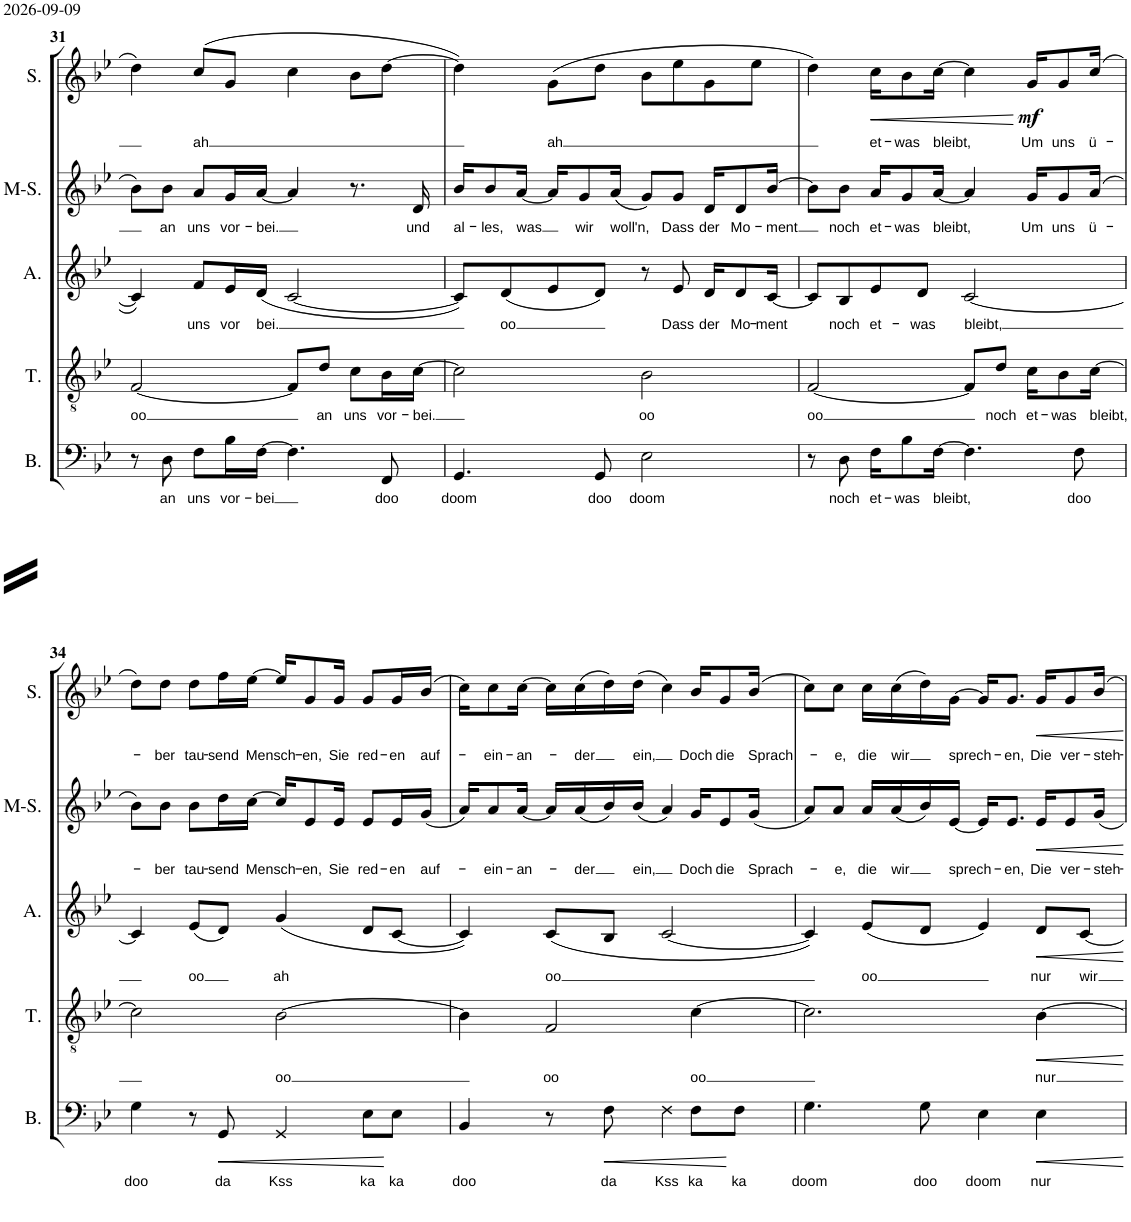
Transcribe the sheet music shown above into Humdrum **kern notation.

**kern	**text	**dynam	**kern	**text	**kern	**text	**kern	**text	**kern	**text	**dynam
*part5	*part5	*part5	*part4	*part4	*part3	*part3	*part2	*part2	*part1	*part1	*part1
*staff5	*staff5	*staff5	*staff4	*staff4	*staff3	*staff3	*staff2	*staff2	*staff1	*staff1	*staff1
*I"Bass	*	*	*I"Tenor	*	*I"Alto	*	*I"Mezzo-soprano	*	*I"Soprano	*	*
*I'B.	*	*	*I'T.	*	*I'A.	*	*I'M-S.	*	*I'S.	*	*
!!LO:PB:g=z
*clefF4	*	*	*clefGv2	*	*clefG2	*	*clefG2	*	*clefG2	*	*
*	*	*	*Trd7c12	*	*	*	*	*	*	*	*
*k[b-e-]	*	*	*k[b-e-]	*	*k[b-e-]	*	*k[b-e-]	*	*k[b-e-]	*	*
*g:	*	*	*g:	*	*g:	*	*g:	*	*g:	*	*
*M4/4	*	*	*M4/4	*	*M4/4	*	*M4/4	*	*M4/4	*	*
=31	=31	=31	=31	=31	=31	=31	=31	=31	=31	=31	=31
!	!	!	!	!LO:LY:b	!	!	!	!	!	!	!
8r	.	.	[2F/	oo	4c/]	.	8b-\L	.	4dd\	.	.
!	!LO:LY:b	!	!	!	!	!	!	!LO:LY:b	!	!	!
8D\	an	.	.	.	.	.	8b-\J	an	.	.	.
!	!LO:LY:b	!	!	!	!	!LO:LY:b	!	!LO:LY:b	!	!LO:LY:b	!
8F\L	uns	.	.	.	8f/L	uns	8a/L	uns	(8cc/L	ah	.
!	!LO:LY:b	!	!	!	!	!LO:LY:b	!	!LO:LY:b	!	!	!
16B-\L	vor-	.	.	.	16e-/L	vor	16g/L	vor-	8g/J	.	.
!	!LO:LY:b	!	!	!	!	!LO:LY:b	!	!LO:LY:b	!	!	!
[16F\JJ	-bei	.	.	.	(16d/JJ	bei.	[16a/JJ	-bei.	.	.	.
4.F\]	.	.	8F/L]	.	[2c/	.	4a/]	.	4cc\	.	.
!	!	!	!	!LO:LY:b	!	!	!	!	!	!	!
.	.	.	8d/J	an	.	.	.	.	.	.	.
!	!	!	!	!LO:LY:b	!	!	!	!	!	!	!
.	.	.	8c\L	uns	.	.	8.r	.	8b-\L	.	.
!	!LO:LY:b	!	!	!LO:LY:b	!	!	!	!	!	!	!
8FF/	doo	.	16B-\L	vor-	.	.	.	.	[8dd\J	.	.
!	!	!	!	!LO:LY:b	!	!	!	!LO:LY:b	!	!	!
.	.	.	[16c\JJ	-bei.	.	.	16d/	und	.	.	.
=32	=32	=32	=32	=32	=32	=32	=32	=32	=32	=32	=32
!	!LO:LY:b	!	!	!	!	!	!	!LO:LY:b	!	!	!
4.GG/	doom	.	2c\]	.	8c/L])	.	16b-/KL	al-	4dd\])	.	.
!	!	!	!	!	!	!	!	!LO:LY:b	!	!	!
.	.	.	.	.	.	.	8b-/	-les,	.	.	.
!	!	!	!	!	!	!LO:LY:b	!	!	!	!	!
.	.	.	.	.	(8d/	oo	.	.	.	.	.
!	!	!	!	!	!	!	!	!LO:LY:b	!	!	!
.	.	.	.	.	.	.	[16a/Jk	was	.	.	.
!	!	!	!	!	!	!	!	!	!	!LO:LY:b	!
.	.	.	.	.	8e-/	.	16a/KL]	.	(8g\L	ah	.
!	!	!	!	!	!	!	!	!LO:LY:b	!	!	!
.	.	.	.	.	.	.	8g/	wir	.	.	.
!	!LO:LY:b	!	!	!	!	!	!	!	!	!	!
8GG/	doo	.	.	.	8d/J)	.	.	.	8dd\J	.	.
!	!	!	!	!	!	!	!	!LO:LY:b	!	!	!
.	.	.	.	.	.	.	(16a/Jk	woll'n,	.	.	.
!	!LO:LY:b	!	!	!LO:LY:b	!	!	!	!	!	!	!
2E-\	doom	.	2B-\	oo	8r	.	8g/L)	.	8b-\L	.	.
!	!	!	!	!	!	!LO:LY:b	!	!LO:LY:b	!	!	!
.	.	.	.	.	8e-/	Dass	8g/J	Dass	8ee-\	.	.
!	!	!	!	!	!	!LO:LY:b	!	!LO:LY:b	!	!	!
.	.	.	.	.	16d/KL	der	16d/KL	der	8g\	.	.
!	!	!	!	!	!	!LO:LY:b	!	!LO:LY:b	!	!	!
.	.	.	.	.	8d/	Mo-	8d/	Mo-	.	.	.
.	.	.	.	.	.	.	.	.	8ee-\J	.	.
!	!	!	!	!	!	!LO:LY:b	!	!LO:LY:b	!	!	!
.	.	.	.	.	[16c/Jk	-ment	[16b-/Jk	-ment	.	.	.
=33	=33	=33	=33	=33	=33	=33	=33	=33	=33	=33	=33
!	!	!	!	!LO:LY:b	!	!	!	!	!	!	!
8r	.	.	[2F/	oo	8c/L]	.	8b-\L]	.	4dd\)	.	.
!	!LO:LY:b	!	!	!	!	!LO:LY:b	!	!LO:LY:b	!	!	!
8D\	noch	.	.	.	8B-/	noch	8b-\J	noch	.	.	.
!	!LO:LY:b	!	!	!	!	!LO:LY:b	!	!LO:LY:b	!	!LO:LY:b	!
16F\KL	et-	.	.	.	8e-/	et-	16a/KL	et-	16cc\KL	et-	.
!	!LO:LY:b	!	!	!	!	!	!	!LO:LY:b	!	!LO:LY:b	!
8B-\	-was	.	.	.	.	.	8g/	-was	8b-\	-was	.
!	!	!	!	!	!	!LO:LY:b	!	!	!	!	!
.	.	.	.	.	8d/J	-was	.	.	.	.	.
!	!LO:LY:b	!	!	!	!	!	!	!LO:LY:b	!	!LO:LY:b	!
[16F\Jk	bleibt,	.	.	.	.	.	[16a/Jk	bleibt,	[16cc\Jk	bleibt,	.
!	!	!	!	!	!	!LO:LY:b	!	!	!	!	!
4.F\]	.	.	8F/L]	.	[2c/	bleibt,	4a/]	.	4cc\]	.	.
!	!	!	!	!LO:LY:b	!	!	!	!	!	!	!
.	.	.	8d/J	noch	.	.	.	.	.	.	.
!	!	!	!	!LO:LY:b	!	!	!	!LO:LY:b	!	!LO:LY:b	!LO:DY:b
.	.	.	16c\KL	et-	.	.	16g/KL	Um	16g/KL	Um	mf
!	!	!	!	!LO:LY:b	!	!	!	!LO:LY:b	!	!LO:LY:b	!
.	.	.	8B-\	-was	.	.	8g/	uns	8g/	uns	.
!	!LO:LY:b	!	!	!	!	!	!	!	!	!	!
8F\	doo	.	.	.	.	.	.	.	.	.	.
!	!	!	!	!LO:LY:b	!	!	!	!LO:LY:b	!	!LO:LY:b	!
.	.	.	[16c\Jk	bleibt,	.	.	(16a/Jk	ü-	(16cc/Jk	ü-	.
!!LO:LB:g=z
=34	=34	=34	=34	=34	=34	=34	=34	=34	=34	=34	=34
!	!LO:LY:b	!	!	!	!	!	!	!	!	!	!
4G\	doo	.	2c\]	.	4c/]	.	8b-\L)	.	8dd\L)	.	.
!	!	!	!	!	!	!	!	!LO:LY:b	!	!LO:LY:b	!
.	.	.	.	.	.	.	8b-\J	-ber	8dd\J	-ber	.
!	!	!	!	!	!	!LO:LY:b	!	!LO:LY:b	!	!LO:LY:b	!
8r	.	.	.	.	(8e-/L	oo	8b-\L	tau-	8dd\L	tau-	.
!	!LO:LY:b	!LO:HP:b	!	!	!	!	!	!LO:LY:b	!	!LO:LY:b	!
8GG/	da	<	.	.	8d/J)	.	16dd\L	-send	16ff\L	-send	.
!	!	!	!	!	!	!	!	!LO:LY:b	!	!LO:LY:b	!
.	.	.	.	.	.	.	[16cc\JJ	Mensch-	[16ee-\JJ	Mensch-	.
!	!LO:LY:b	!	!	!LO:LY:b	!	!LO:LY:b	!	!	!	!	!
4GG/	Kss	.	[2B-\	oo	(4g/	ah	16cc/KL]	.	16ee-/KL]	.	.
!	!	!	!	!	!	!	!	!LO:LY:b	!	!LO:LY:b	!
.	.	.	.	.	.	.	8e-/	-en,	8g/	-en,	.
!	!	!	!	!	!	!	!	!LO:LY:b	!	!LO:LY:b	!
.	.	.	.	.	.	.	16e-/Jk	Sie	16g/Jk	Sie	.
!	!LO:LY:b	!	!	!	!	!	!	!LO:LY:b	!	!LO:LY:b	!
8E-\L	ka	.	.	.	8d/L	.	8e-/L	red-	8g/L	red-	.
!	!LO:LY:b	!	!	!	!	!	!	!LO:LY:b	!	!LO:LY:b	!
8E-\J	ka	.	.	.	[8c/J	.	16e-/L	-en	16g/L	-en	.
!	!	!	!	!	!	!	!	!LO:LY:b	!	!LO:LY:b	!
.	.	.	.	.	.	.	(16g/JJ	auf-	(16b-/JJ	auf-	.
=35	=35	=35	=35	=35	=35	=35	=35	=35	=35	=35	=35
!	!LO:LY:b	!	!	!	!	!	!	!	!	!	!
4BB-/	doo	.	4B-\]	.	4c/])	.	16a/KL)	.	16cc\KL)	.	.
!	!	!	!	!	!	!	!	!LO:LY:b	!	!LO:LY:b	!
.	.	.	.	.	.	.	8a/	-ein-	8cc\	-ein-	.
!	!	!	!	!	!	!	!	!LO:LY:b	!	!LO:LY:b	!
.	.	.	.	.	.	.	[16a/Jk	-an-	[16cc\Jk	-an-	.
!	!	!	!	!LO:LY:b	!	!LO:LY:b	!	!	!	!	!
8r	.	.	2F/	oo	(8c/L	oo	16a/LL]	.	16cc\LL]	.	.
!	!	!	!	!	!	!	!	!LO:LY:b	!	!LO:LY:b	!
.	.	.	.	.	.	.	(16a/	-der	(16cc\	-der	.
!	!LO:LY:b	!	!	!	!	!	!	!	!	!	!
8F\	da	.	.	.	8B-/J	.	16b-/)	.	16dd\)	.	.
!	!	!	!	!	!	!	!	!LO:LY:b	!	!LO:LY:b	!
.	.	.	.	.	.	.	(16b-/JJ	ein,	(16dd\JJ	ein,	.
!	!LO:LY:b	!	!	!	!	!	!	!	!	!	!
4F\	Kss	.	.	.	[2c/	.	4a/)	.	4cc\)	.	.
!	!LO:LY:b	!	!	!LO:LY:b	!	!	!	!LO:LY:b	!	!LO:LY:b	!
8F\L	ka	.	[4c\	oo	.	.	16g/KL	Doch	16b-/KL	Doch	.
!	!	!	!	!	!	!	!	!LO:LY:b	!	!LO:LY:b	!
.	.	.	.	.	.	.	8e-/	die	8g/	die	.
!	!LO:LY:b	!	!	!	!	!	!	!	!	!	!
8F\J	ka	[	.	.	.	.	.	.	.	.	.
!	!	!	!	!	!	!	!	!LO:LY:b	!	!LO:LY:b	!
.	.	.	.	.	.	.	(16g/Jk	Sprach-	(16b-/Jk	Sprach-	.
=36	=36	=36	=36	=36	=36	=36	=36	=36	=36	=36	=36
!	!LO:LY:b	!	!	!	!	!	!	!	!	!	!
4.G\	doom	.	2.c\]	.	4c/])	.	8a/L)	.	8cc\L)	.	.
!	!	!	!	!	!	!	!	!LO:LY:b	!	!LO:LY:b	!
.	.	.	.	.	.	.	8a/J	-e,	8cc\J	-e,	.
!	!	!	!	!	!	!LO:LY:b	!	!LO:LY:b	!	!LO:LY:b	!
.	.	.	.	.	(8e-/L	oo	16a/LL	die	16cc\LL	die	.
!	!	!	!	!	!	!	!	!LO:LY:b	!	!LO:LY:b	!
.	.	.	.	.	.	.	(16a/	wir	(16cc\	wir	.
!	!LO:LY:b	!	!	!	!	!	!	!	!	!	!
8G\	doo	.	.	.	8d/J	.	16b-/)	.	16dd\)	.	.
!	!	!	!	!	!	!	!	!LO:LY:b	!	!LO:LY:b	!
.	.	.	.	.	.	.	[16e-/JJ	sprech-	[16g\JJ	sprech-	.
!	!LO:LY:b	!	!	!	!	!	!	!	!	!	!
4E-\	doom	.	.	.	4e-/)	.	16e-/KL]	.	16g/KL]	.	.
!	!	!	!	!	!	!	!	!LO:LY:b	!	!LO:LY:b	!
.	.	.	.	.	.	.	8.e-/J	-en,	8.g/J	-en,	.
!	!LO:LY:b	!	!	!LO:LY:b	!	!LO:LY:b	!	!LO:LY:b	!	!LO:LY:b	!
4E-\	nur	.	[4B-\	nur	8d/L	nur	16e-/KL	Die	16g/KL	Die	.
!	!	!	!	!	!	!	!	!LO:LY:b	!	!LO:LY:b	!
.	.	.	.	.	.	.	8e-/	ver-	8g/	ver-	.
!	!	!	!	!	!	!LO:LY:b	!	!	!	!	!
.	.	.	.	.	[8c/J	wir	.	.	.	.	.
!	!	!	!	!	!	!	!	!LO:LY:b	!	!LO:LY:b	!
.	.	.	.	.	.	.	16g/Jk	-steh-	16b-/Jk	-steh-	.
=	=	=	=	=	=	=	=	=	=	=	=
*-	*-	*-	*-	*-	*-	*-	*-	*-	*-	*-	*-
